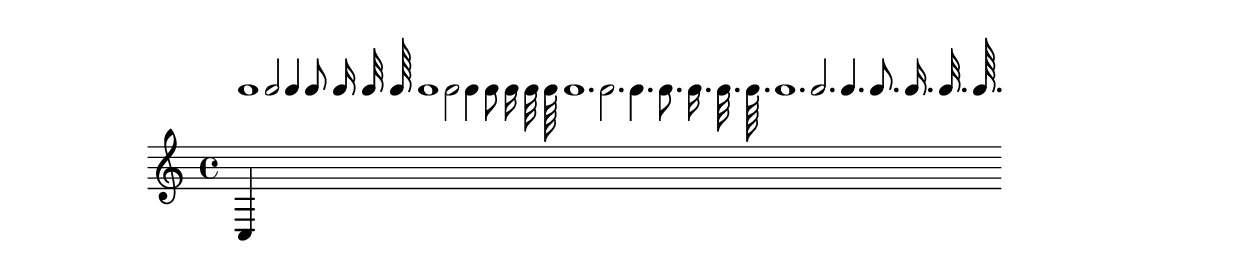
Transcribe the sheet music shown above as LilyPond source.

\header {

    texidoc = "The note markup function may be used to make metronome
 markings. It works for a variety of flag, dot and duration settings."
}
\version "2.3.17"

\score {  { c4^\markup {
    \note #"1" #1
    \note #"2" #1
    \note #"4" #1
    \note #"8" #1
    \note #"16" #1
    \note #"32" #1
    \note #"64" #1

    \note #"1" #-1
    \note #"2" #-1
    \note #"4" #-1
    \note #"8" #-1
    \note #"16" #-1
    \note #"32" #-1
    \note #"64" #-1

    \note #"1." #-1
    \note #"2." #-1
    \note #"4." #-1
    \note #"8." #-1
    \note #"16." #-1
    \note #"32." #-1
    \note #"64." #-1

    \note #"1." #1
    \note #"2." #1
    \note #"4." #1
    \note #"8." #1
    \note #"16." #1
    \note #"32." #1
    \note #"64." #1

}

} }
